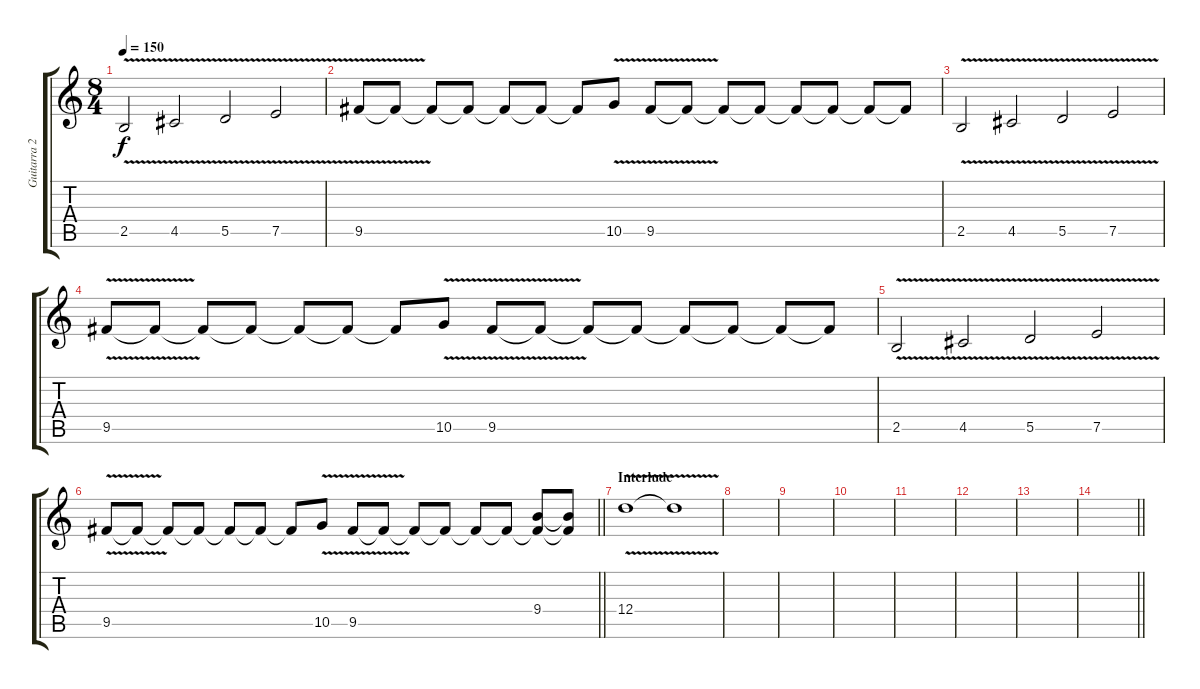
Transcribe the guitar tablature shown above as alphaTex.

\track ("Guitarra 2" "Guitarra 2") {instrument overdrivenguitar}
\staff {score tabs}
\tuning (E4 B3 G3 D3 A2 E2) {hide}
\ts (8 4)
\tempo 150
\clef g2
\ks c
2.5{v}.2{dy f} 4.5{v}.2 5.5{v}.2 7.5{v}.2 |
9.5{v}.8 9.5{t}.8 9.5{t}.8 9.5{t}.8 9.5{t}.8 9.5{t}.8 9.5{t}.8 10.5{v}.8 9.5{v}.8 9.5{t}.8 9.5{t}.8 9.5{t}.8 9.5{t}.8 9.5{t}.8 9.5{t}.8 9.5{t}.8 |
2.5{v}.2 4.5{v}.2 5.5{v}.2 7.5{v}.2 |
9.5{v}.8 9.5{t}.8 9.5{t}.8 9.5{t}.8 9.5{t}.8 9.5{t}.8 9.5{t}.8 10.5{v}.8 9.5{v}.8 9.5{t}.8 9.5{t}.8 9.5{t}.8 9.5{t}.8 9.5{t}.8 9.5{t}.8 9.5{t}.8 |
2.5{v}.2 4.5{v}.2 5.5{v}.2 7.5{v}.2 |
\barLineRight lightlight
9.5{v}.8 9.5{t}.8 9.5{t}.8 9.5{t}.8 9.5{t}.8 9.5{t}.8 9.5{t}.8 10.5{v}.8 9.5{v}.8 9.5{t}.8 9.5{t}.8 9.5{t}.8 9.5{t}.8 9.5{t}.8 (9.4 9.5{t}).8 (9.4{t} 9.5{t}).8 |
\section ("" "Interlude")
12.4{v}.1 12.4{t}.1 |
|
|
|
|
|
|
\barLineRight lightlight
